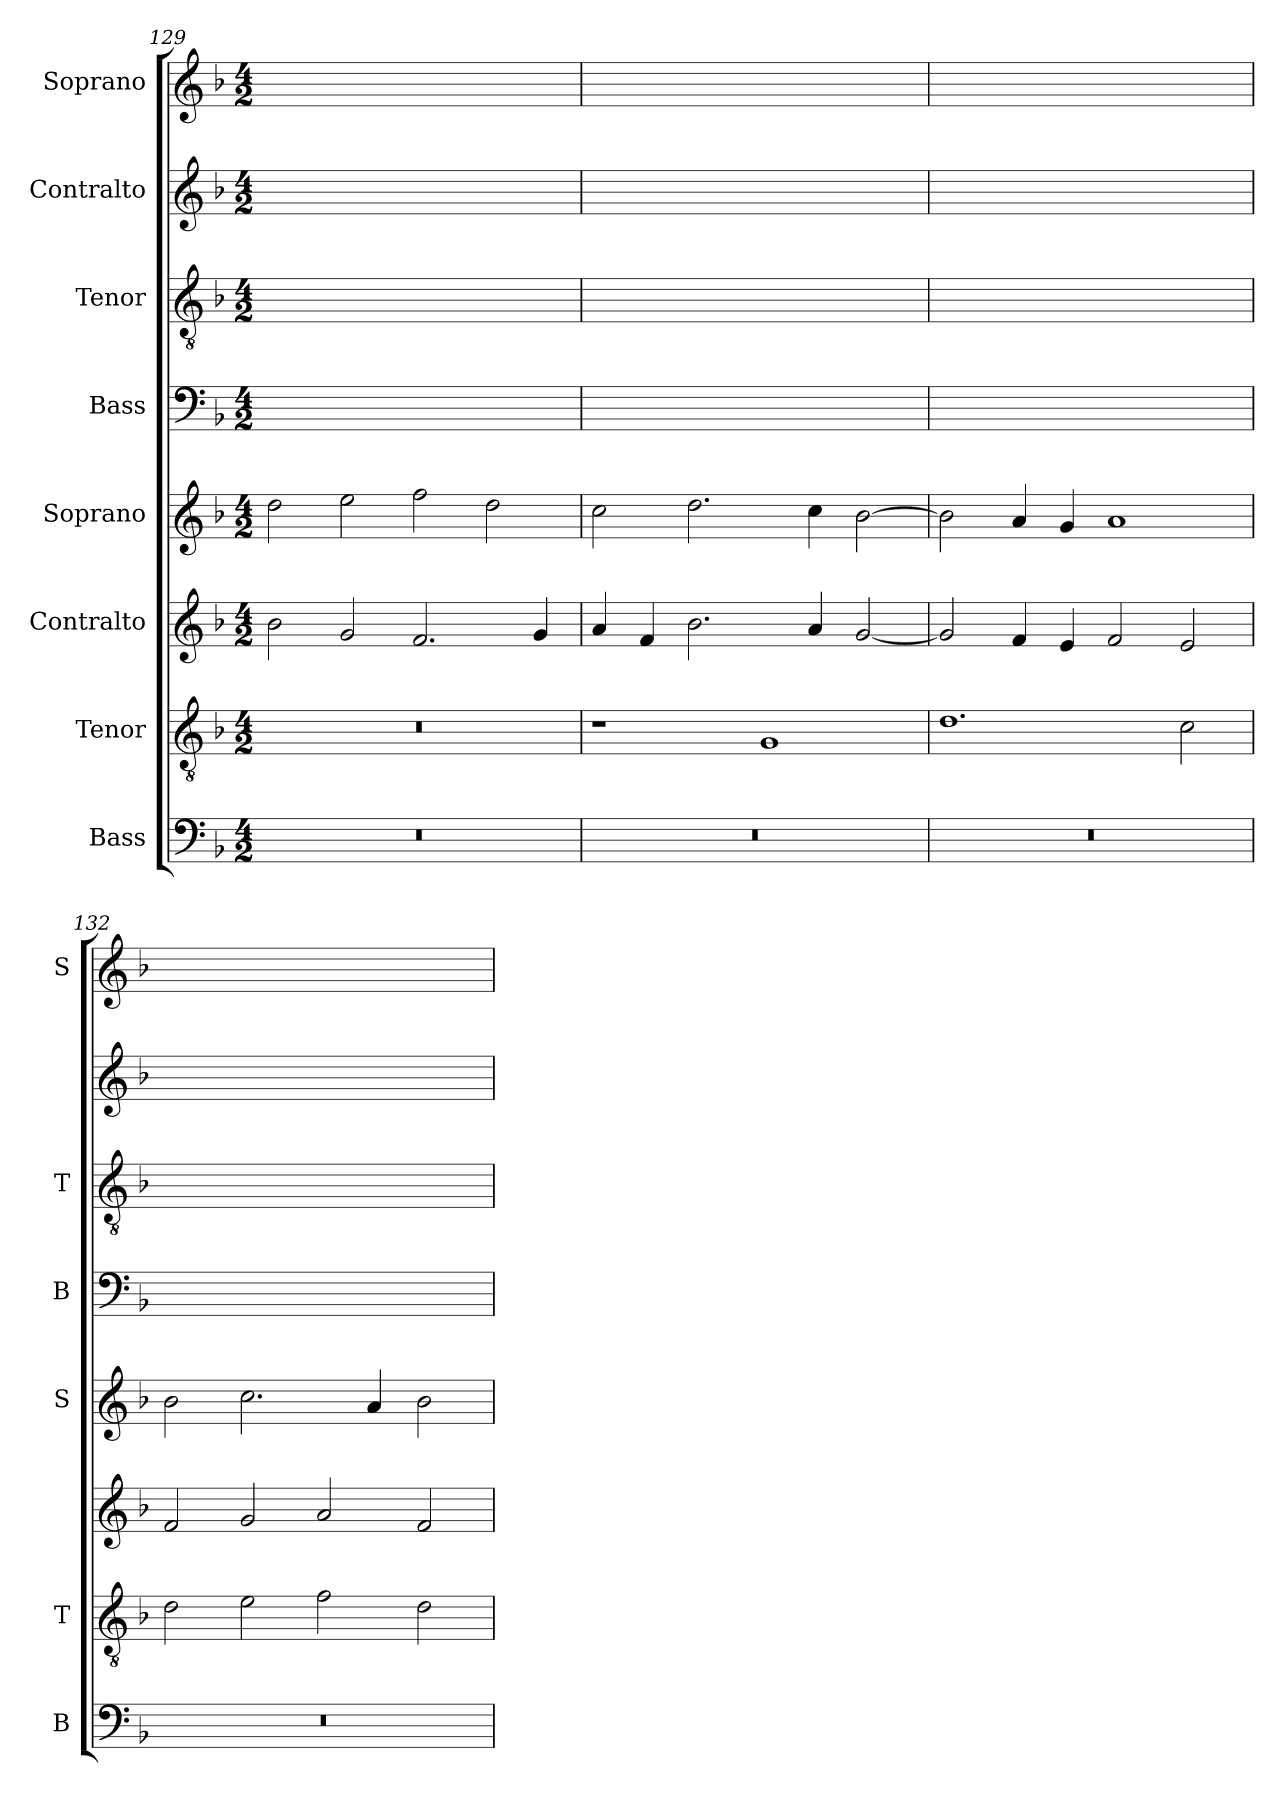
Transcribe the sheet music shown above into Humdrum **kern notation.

**kern	**kern	**kern	**kern	**kern	**kern	**kern	**kern
*part8	*part7	*part6	*part5	*part4	*part3	*part2	*part1
*staff8	*staff7	*staff6	*staff5	*staff4	*staff3	*staff2	*staff1
*I"Bass	*I"Tenor	*I"Contralto	*I"Soprano	*I"Bass	*I"Tenor	*I"Contralto	*I"Soprano
*I'B	*I'T	*	*I'S	*I'B	*I'T	*	*I'S
*clefF4	*clefGv2	*clefG2	*clefG2	*clefF4	*clefGv2	*clefG2	*clefG2
*k[b-]	*k[b-]	*k[b-]	*k[b-]	*k[b-]	*k[b-]	*k[b-]	*k[b-]
*G:dor	*G:dor	*G:dor	*G:dor	*G:dor	*G:dor	*G:dor	*G:dor
*M4/2	*M4/2	*M4/2	*M4/2	*M4/2	*M4/2	*M4/2	*M4/2
=129	=129	=129	=129	=129	=129	=129	=129
0r	0r	2b-	2dd	0ryy	0ryy	0ryy	0ryy
.	.	2g	2ee	.	.	.	.
.	.	2.f	2ff	.	.	.	.
.	.	.	2dd	.	.	.	.
.	.	4g	.	.	.	.	.
=130	=130	=130	=130	=130	=130	=130	=130
0r	1r	4a	2cc	0ryy	0ryy	0ryy	0ryy
.	.	4f	.	.	.	.	.
.	.	2.b-	2.dd	.	.	.	.
.	1G	.	.	.	.	.	.
.	.	4a	4cc	.	.	.	.
.	.	[2g	[2b-	.	.	.	.
=131	=131	=131	=131	=131	=131	=131	=131
0r	1.d	2g]	2b-]	0ryy	0ryy	0ryy	0ryy
.	.	4f	4a	.	.	.	.
.	.	4e	4g	.	.	.	.
.	.	2f	1a	.	.	.	.
.	2c	2e	.	.	.	.	.
=132	=132	=132	=132	=132	=132	=132	=132
0r	2d	2f	2b-	0ryy	0ryy	0ryy	0ryy
.	2e	2g	2.cc	.	.	.	.
.	2f	2a	.	.	.	.	.
.	.	.	4a	.	.	.	.
.	2d	2f	2b-	.	.	.	.
=	=	=	=	=	=	=	=
*-	*-	*-	*-	*-	*-	*-	*-
